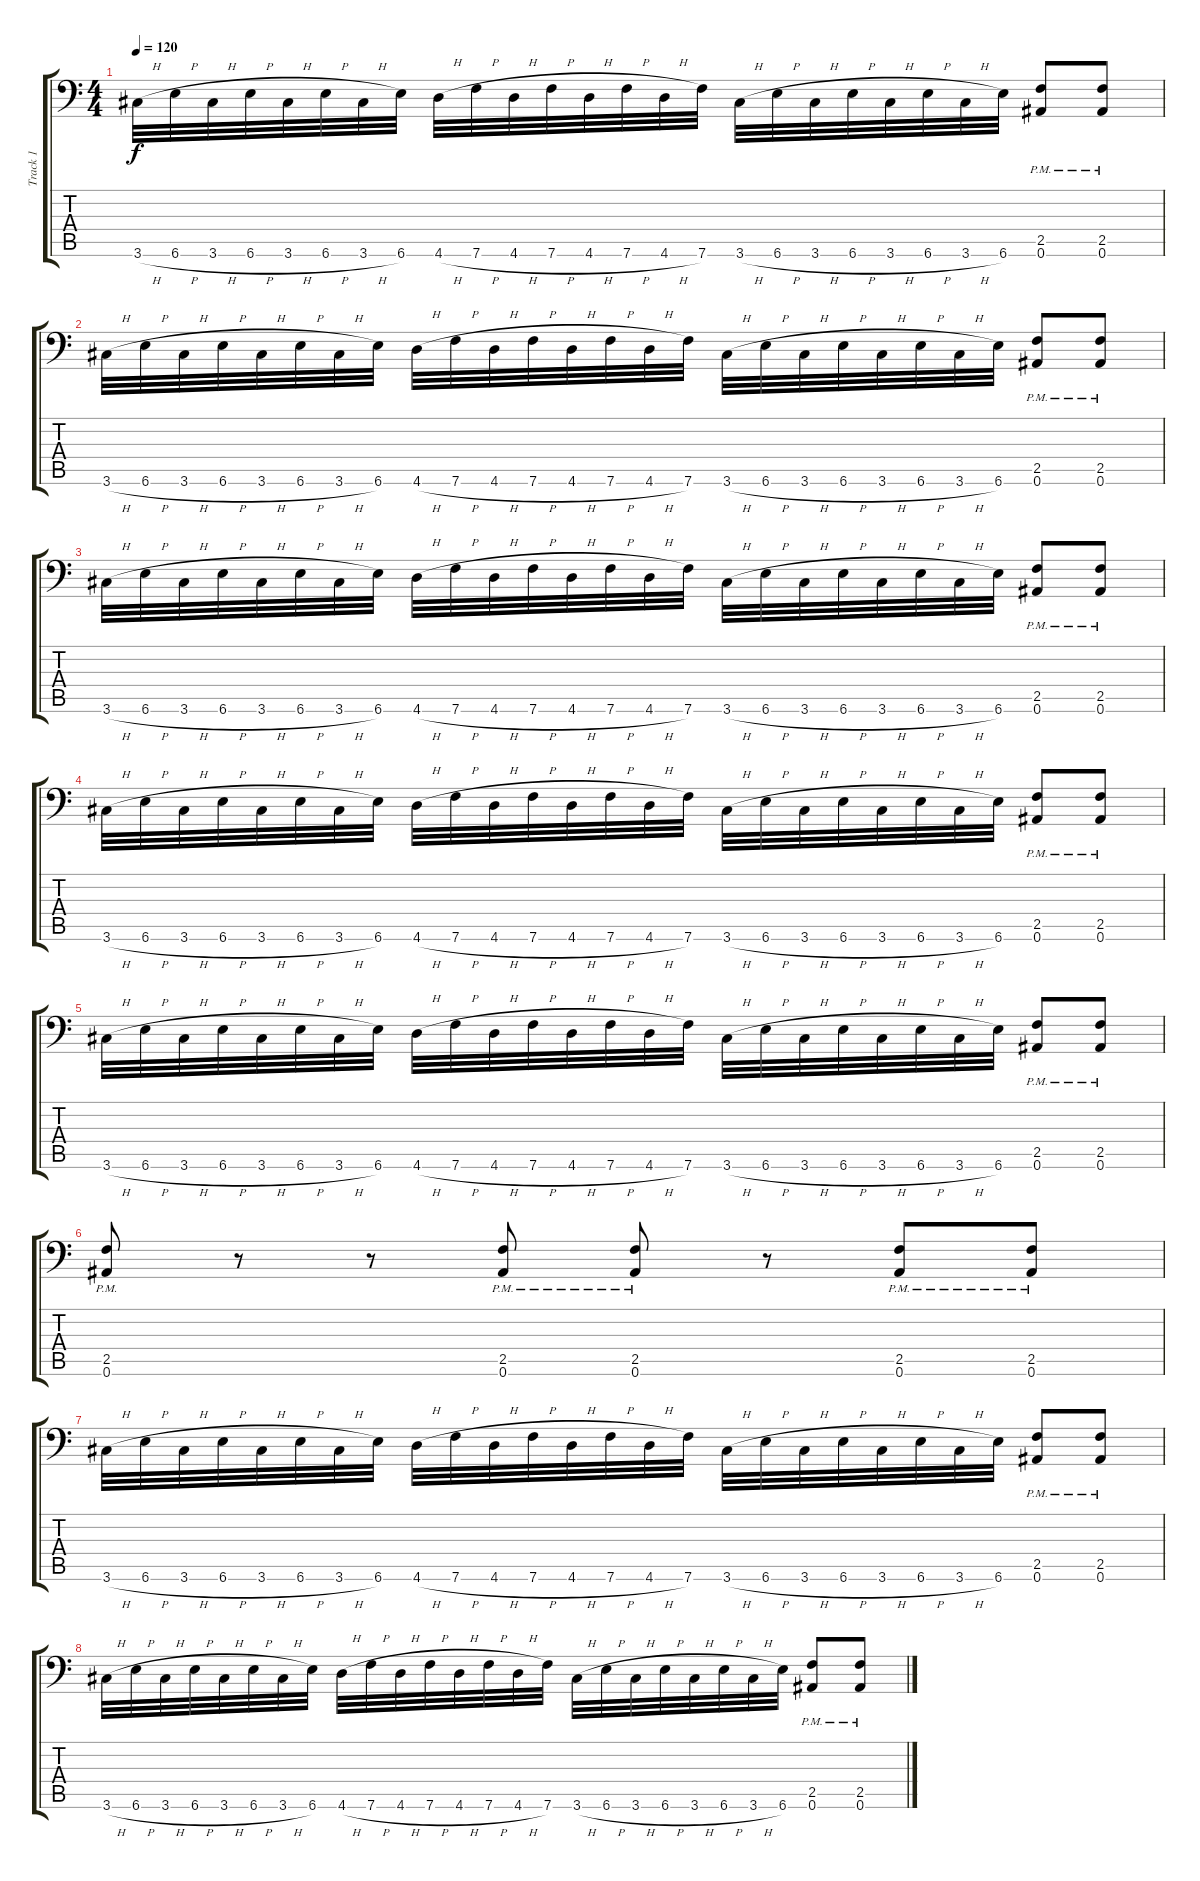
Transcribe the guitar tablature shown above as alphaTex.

\track ("Track 1" "Track 1") {instrument distortionguitar}
\staff {score tabs}
\tuning (Bb3 F3 Db3 Ab2 Eb2 Bb1) {hide}
\ts (4 4)
\tempo 120
\clef f4
\ks c
3.6{h}.32{dy f} 6.6{h}.32 3.6{h}.32 6.6{h}.32 3.6{h}.32 6.6{h}.32 3.6{h}.32 6.6.32 4.6{h}.32 7.6{h}.32 4.6{h}.32 7.6{h}.32 4.6{h}.32 7.6{h}.32 4.6{h}.32 7.6.32 3.6{h}.32 6.6{h}.32 3.6{h}.32 6.6{h}.32 3.6{h}.32 6.6{h}.32 3.6{h}.32 6.6.32 (2.5{pm} 0.6).8 (2.5{pm} 0.6).8 |
3.6{h}.32 6.6{h}.32 3.6{h}.32 6.6{h}.32 3.6{h}.32 6.6{h}.32 3.6{h}.32 6.6.32 4.6{h}.32 7.6{h}.32 4.6{h}.32 7.6{h}.32 4.6{h}.32 7.6{h}.32 4.6{h}.32 7.6.32 3.6{h}.32 6.6{h}.32 3.6{h}.32 6.6{h}.32 3.6{h}.32 6.6{h}.32 3.6{h}.32 6.6.32 (2.5{pm} 0.6).8 (2.5{pm} 0.6).8 |
3.6{h}.32 6.6{h}.32 3.6{h}.32 6.6{h}.32 3.6{h}.32 6.6{h}.32 3.6{h}.32 6.6.32 4.6{h}.32 7.6{h}.32 4.6{h}.32 7.6{h}.32 4.6{h}.32 7.6{h}.32 4.6{h}.32 7.6.32 3.6{h}.32 6.6{h}.32 3.6{h}.32 6.6{h}.32 3.6{h}.32 6.6{h}.32 3.6{h}.32 6.6.32 (2.5{pm} 0.6).8 (2.5{pm} 0.6).8 |
3.6{h}.32 6.6{h}.32 3.6{h}.32 6.6{h}.32 3.6{h}.32 6.6{h}.32 3.6{h}.32 6.6.32 4.6{h}.32 7.6{h}.32 4.6{h}.32 7.6{h}.32 4.6{h}.32 7.6{h}.32 4.6{h}.32 7.6.32 3.6{h}.32 6.6{h}.32 3.6{h}.32 6.6{h}.32 3.6{h}.32 6.6{h}.32 3.6{h}.32 6.6.32 (2.5{pm} 0.6).8 (2.5{pm} 0.6).8 |
3.6{h}.32 6.6{h}.32 3.6{h}.32 6.6{h}.32 3.6{h}.32 6.6{h}.32 3.6{h}.32 6.6.32 4.6{h}.32 7.6{h}.32 4.6{h}.32 7.6{h}.32 4.6{h}.32 7.6{h}.32 4.6{h}.32 7.6.32 3.6{h}.32 6.6{h}.32 3.6{h}.32 6.6{h}.32 3.6{h}.32 6.6{h}.32 3.6{h}.32 6.6.32 (2.5{pm} 0.6).8 (2.5{pm} 0.6).8 |
(2.5{pm} 0.6).8 r.8 r.8 (2.5{pm} 0.6).8 (2.5{pm} 0.6).8 r.8 (2.5{pm} 0.6).8 (2.5{pm} 0.6).8 |
3.6{h}.32 6.6{h}.32 3.6{h}.32 6.6{h}.32 3.6{h}.32 6.6{h}.32 3.6{h}.32 6.6.32 4.6{h}.32 7.6{h}.32 4.6{h}.32 7.6{h}.32 4.6{h}.32 7.6{h}.32 4.6{h}.32 7.6.32 3.6{h}.32 6.6{h}.32 3.6{h}.32 6.6{h}.32 3.6{h}.32 6.6{h}.32 3.6{h}.32 6.6.32 (2.5{pm} 0.6{pm}).8 (2.5{pm} 0.6{pm}).8 |
3.6{h}.32 6.6{h}.32 3.6{h}.32 6.6{h}.32 3.6{h}.32 6.6{h}.32 3.6{h}.32 6.6.32 4.6{h}.32 7.6{h}.32 4.6{h}.32 7.6{h}.32 4.6{h}.32 7.6{h}.32 4.6{h}.32 7.6.32 3.6{h}.32 6.6{h}.32 3.6{h}.32 6.6{h}.32 3.6{h}.32 6.6{h}.32 3.6{h}.32 6.6.32 (2.5{pm} 0.6).8 (2.5{pm} 0.6).8
